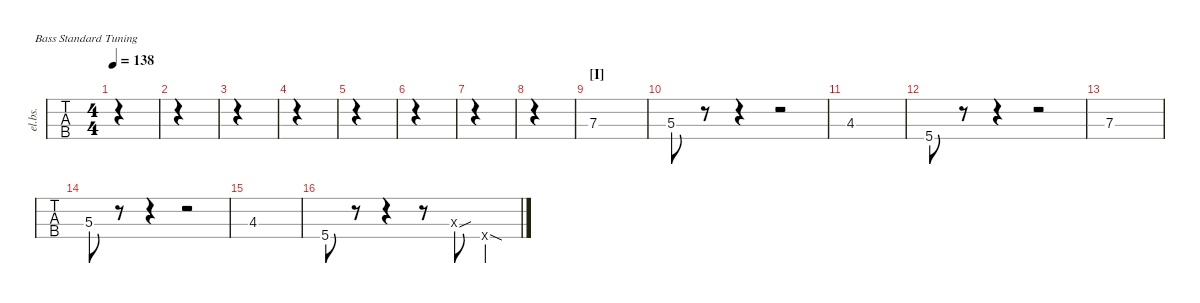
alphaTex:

\defaultSystemsLayout 4
\hideDynamics
\bracketExtendMode nobrackets
\track ("Electric Bass" "el.bs.") {defaultSystemsLayout 4 instrument electricbassfinger}
\staff {tabs}
\tuning (G2 D2 A1 E1)
\ts (4 4)
\tempo 138
\clef f4
\ks c
|
|
|
|
|
|
|
|
\section ("I" "")
7.3.1 |
5.3.8 r.8 r.4 r.2 |
4.3{acc #}.1 |
5.4.8 r.8 r.4 r.2 |
7.3.1 |
5.3.8 r.8 r.4 r.2 |
4.3{acc #}.1 |
5.4.8 r.8 r.4 r.8 0.3{sou x}.8 0.4{sod x}.4
